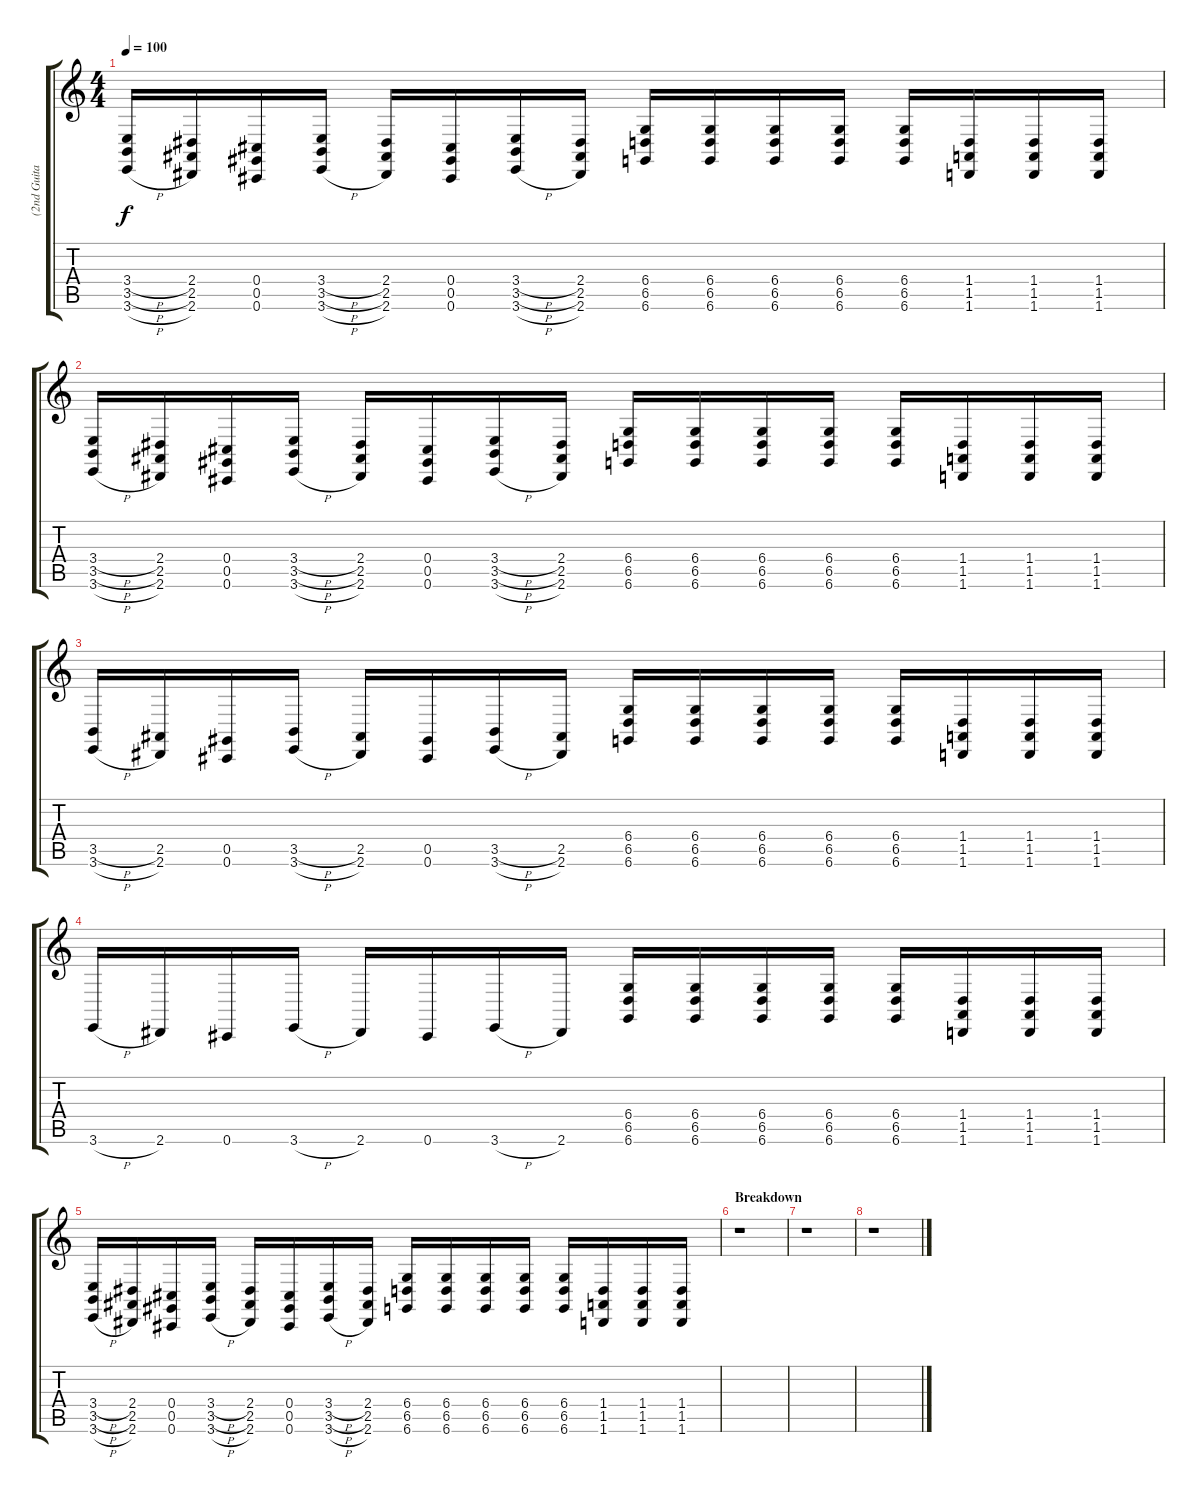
\track ("(2nd Guitar)" "(2nd Guita") {instrument lead5charang}
\staff {score tabs}
\tuning (Eb4 Bb3 Gb3 Db3 Ab2 Db2) {hide}
\ts (4 4)
\tempo 100
\clef g2
\ks c
(3.4{h} 3.5{h} 3.6{h}).16{dy f} (2.4 2.5 2.6).16 (0.4 0.5 0.6).16 (3.4{h} 3.5{h} 3.6{h}).16 (2.4 2.5 2.6).16 (0.4 0.5 0.6).16 (3.4{h} 3.5{h} 3.6{h}).16 (2.4 2.5 2.6).16 (6.4 6.5 6.6).16 (6.4 6.5 6.6).16 (6.4 6.5 6.6).16 (6.4 6.5 6.6).16 (6.4 6.5 6.6).16 (1.4 1.5 1.6).16 (1.4 1.5 1.6).16 (1.4 1.5 1.6).16 |
(3.4{h} 3.5{h} 3.6{h}).16 (2.4 2.5 2.6).16 (0.4 0.5 0.6).16 (3.4{h} 3.5{h} 3.6{h}).16 (2.4 2.5 2.6).16 (0.4 0.5 0.6).16 (3.4{h} 3.5{h} 3.6{h}).16 (2.4 2.5 2.6).16 (6.4 6.5 6.6).16 (6.4 6.5 6.6).16 (6.4 6.5 6.6).16 (6.4 6.5 6.6).16 (6.4 6.5 6.6).16 (1.4 1.5 1.6).16 (1.4 1.5 1.6).16 (1.4 1.5 1.6).16 |
(3.5{h} 3.6{h}).16 (2.5 2.6).16 (0.5 0.6).16 (3.5{h} 3.6{h}).16 (2.5 2.6).16 (0.5 0.6).16 (3.5{h} 3.6{h}).16 (2.5 2.6).16 (6.4 6.5 6.6).16 (6.4 6.5 6.6).16 (6.4 6.5 6.6).16 (6.4 6.5 6.6).16 (6.4 6.5 6.6).16 (1.4 1.5 1.6).16 (1.4 1.5 1.6).16 (1.4 1.5 1.6).16 |
3.6{h}.16 2.6.16 0.6.16 3.6{h}.16 2.6.16 0.6.16 3.6{h}.16 2.6.16 (6.4 6.5 6.6).16 (6.4 6.5 6.6).16 (6.4 6.5 6.6).16 (6.4 6.5 6.6).16 (6.4 6.5 6.6).16 (1.4 1.5 1.6).16 (1.4 1.5 1.6).16 (1.4 1.5 1.6).16 |
(3.4{h} 3.5{h} 3.6{h}).16 (2.4 2.5 2.6).16 (0.4 0.5 0.6).16 (3.4{h} 3.5{h} 3.6{h}).16 (2.4 2.5 2.6).16 (0.4 0.5 0.6).16 (3.4{h} 3.5{h} 3.6{h}).16 (2.4 2.5 2.6).16 (6.4 6.5 6.6).16 (6.4 6.5 6.6).16 (6.4 6.5 6.6).16 (6.4 6.5 6.6).16 (6.4 6.5 6.6).16 (1.4 1.5 1.6).16 (1.4 1.5 1.6).16 (1.4 1.5 1.6).16 |
\section ("" "Breakdown")
r.1 |
r.1 |
r.1
